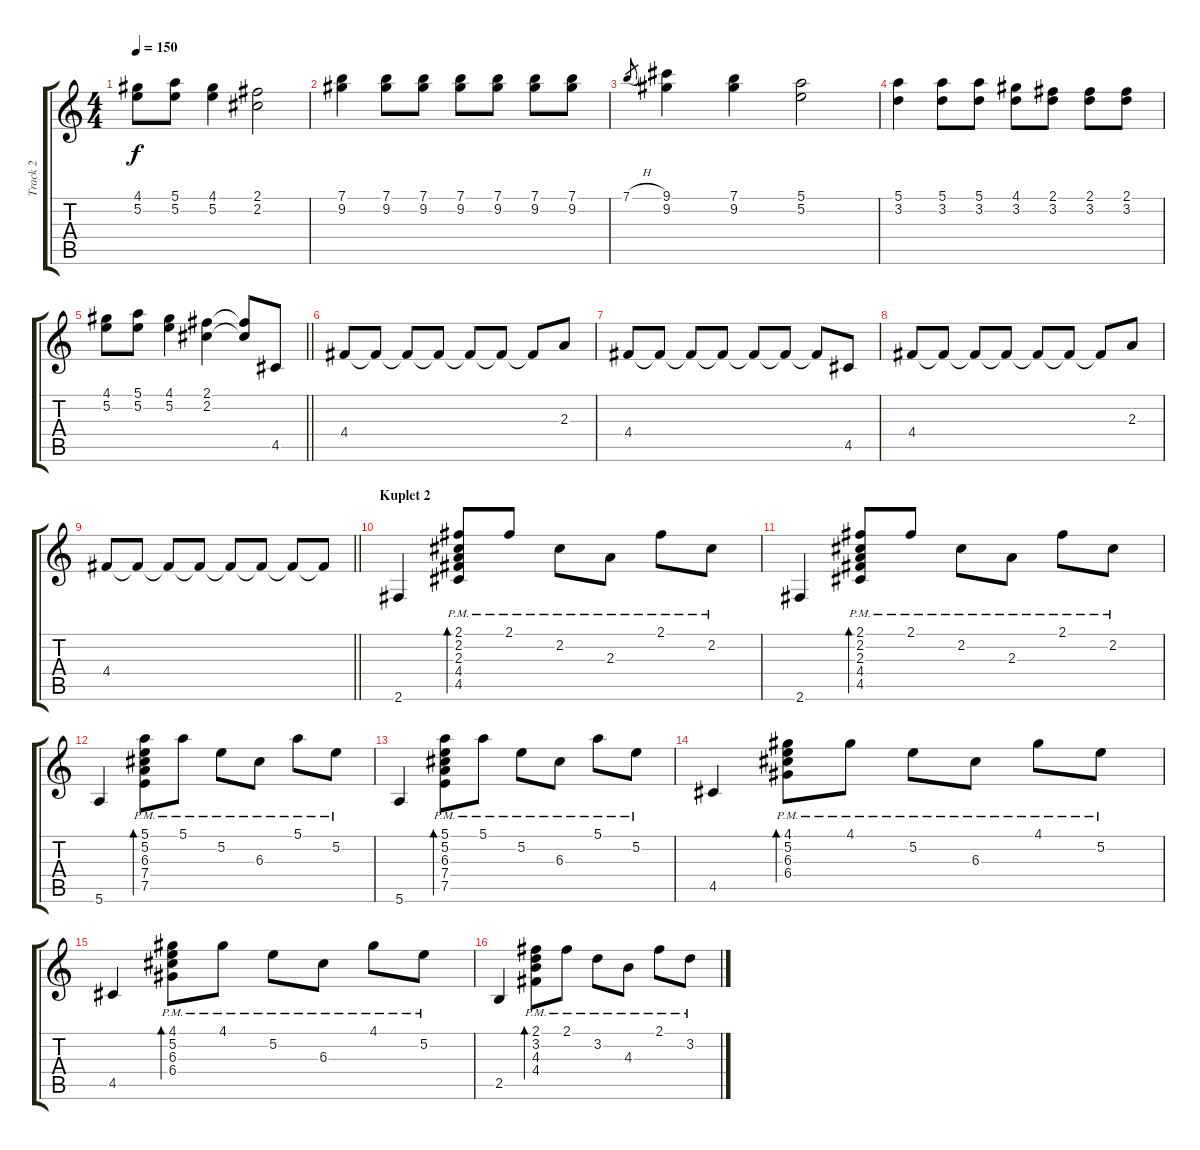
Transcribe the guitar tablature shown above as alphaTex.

\track ("Track 2" "Track 2") {instrument acousticguitarsteel}
\staff {score tabs}
\tuning (E4 B3 G3 D3 A2 E2) {hide}
\ts (4 4)
\tempo 150
\clef g2
\ks c
(4.1 5.2).8{dy f} (5.1 5.2).8 (4.1 5.2).4 (2.1 2.2).2 |
(7.1 9.2).4 (7.1 9.2).8 (7.1 9.2).8 (7.1 9.2).8 (7.1 9.2).8 (7.1 9.2).8 (7.1 9.2).8 |
7.1{h}.8{gr} (9.1 9.2).4 (7.1 9.2).4 (5.1 5.2).2 |
(5.1 3.2).4 (5.1 3.2).8 (5.1 3.2).8 (4.1 3.2).8 (2.1 3.2).8 (2.1 3.2).8 (2.1 3.2).8 |
\barLineRight lightlight
(4.1 5.2).8 (5.1 5.2).8 (4.1 5.2).4 (2.1 2.2).4 (2.1{t} 2.2{t}).8 4.5.8 |
4.4.8 4.4{t}.8 4.4{t}.8 4.4{t}.8 4.4{t}.8 4.4{t}.8 4.4{t}.8 2.3.8 |
4.4.8 4.4{t}.8 4.4{t}.8 4.4{t}.8 4.4{t}.8 4.4{t}.8 4.4{t}.8 4.5.8 |
4.4.8 4.4{t}.8 4.4{t}.8 4.4{t}.8 4.4{t}.8 4.4{t}.8 4.4{t}.8 2.3.8 |
\barLineRight lightlight
4.4.8 4.4{t}.8 4.4{t}.8 4.4{t}.8 4.4{t}.8 4.4{t}.8 4.4{t}.8 4.4{t}.8 |
\section ("" "Kuplet 2")
2.6.4 (2.1{pm} 2.2{pm} 2.3{pm} 4.4{pm} 4.5{pm}).8{bd 120} 2.1{pm}.8 2.2{pm}.8 2.3{pm}.8 2.1{pm}.8 2.2{pm}.8 |
2.6.4 (2.1{pm} 2.2{pm} 2.3{pm} 4.4{pm} 4.5{pm}).8{bd 120} 2.1{pm}.8 2.2{pm}.8 2.3{pm}.8 2.1{pm}.8 2.2{pm}.8 |
5.6.4 (5.1{pm} 5.2{pm} 6.3{pm} 7.4{pm} 7.5{pm}).8{bd 120} 5.1{pm}.8 5.2{pm}.8 6.3{pm}.8 5.1{pm}.8 5.2{pm}.8 |
5.6.4 (5.1{pm} 5.2{pm} 6.3{pm} 7.4{pm} 7.5{pm}).8{bd 120} 5.1{pm}.8 5.2{pm}.8 6.3{pm}.8 5.1{pm}.8 5.2{pm}.8 |
4.5.4 (4.1{pm} 5.2{pm} 6.3{pm} 6.4{pm}).8{bd 120} 4.1{pm}.8 5.2{pm}.8 6.3{pm}.8 4.1{pm}.8 5.2{pm}.8 |
4.5.4 (4.1{pm} 5.2{pm} 6.3{pm} 6.4{pm}).8{bd 120} 4.1{pm}.8 5.2{pm}.8 6.3{pm}.8 4.1{pm}.8 5.2{pm}.8 |
2.5.4 (2.1{pm} 3.2{pm} 4.3{pm} 4.4{pm}).8{bd 120} 2.1{pm}.8 3.2{pm}.8 4.3{pm}.8 2.1{pm}.8 3.2{pm}.8
